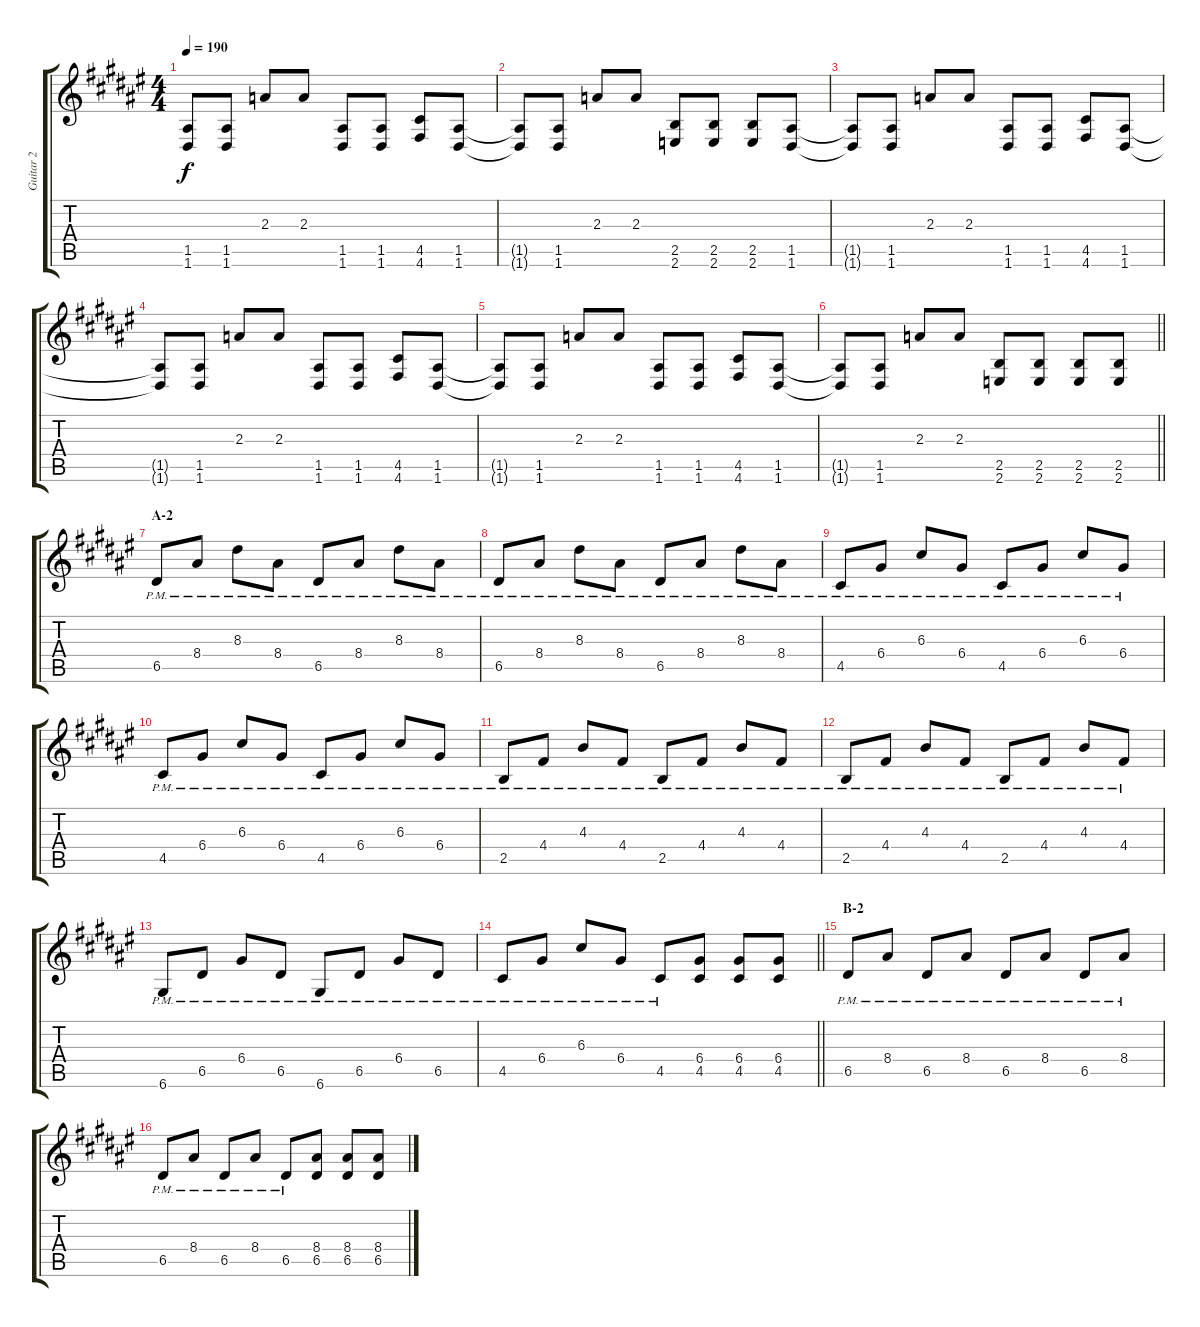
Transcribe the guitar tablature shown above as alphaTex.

\track ("Guitar 2" "Guitar 2") {instrument overdrivenguitar}
\staff {score tabs}
\tuning (E4 B3 G3 D3 A2 D2) {hide}
\ts (4 4)
\tempo 190
\clef g2
\ks f#
(1.5{t} 1.6{t}).8{dy f} (1.5 1.6).8 2.3.8 2.3.8 (1.5 1.6).8 (1.5 1.6).8 (4.5 4.6).8 (1.5 1.6).8 |
(1.5{t} 1.6{t}).8 (1.5 1.6).8 2.3.8 2.3.8 (2.5 2.6).8 (2.5 2.6).8 (2.5 2.6).8 (1.5 1.6).8 |
(1.5{t} 1.6{t}).8 (1.5 1.6).8 2.3.8 2.3.8 (1.5 1.6).8 (1.5 1.6).8 (4.5 4.6).8 (1.5 1.6).8 |
(1.5{t} 1.6{t}).8 (1.5 1.6).8 2.3.8 2.3.8 (1.5 1.6).8 (1.5 1.6).8 (4.5 4.6).8 (1.5 1.6).8 |
(1.5{t} 1.6{t}).8 (1.5 1.6).8 2.3.8 2.3.8 (1.5 1.6).8 (1.5 1.6).8 (4.5 4.6).8 (1.5 1.6).8 |
\barLineRight lightlight
(1.5{t} 1.6{t}).8 (1.5 1.6).8 2.3.8 2.3.8 (2.5 2.6).8 (2.5 2.6).8 (2.5 2.6).8 (2.5 2.6).8 |
\section ("" "A-2")
6.5{pm}.8 8.4{pm}.8 8.3{pm}.8 8.4{pm}.8 6.5{pm}.8 8.4{pm}.8 8.3{pm}.8 8.4{pm}.8 |
6.5{pm}.8 8.4{pm}.8 8.3{pm}.8 8.4{pm}.8 6.5{pm}.8 8.4{pm}.8 8.3{pm}.8 8.4{pm}.8 |
4.5{pm}.8 6.4{pm}.8 6.3{pm}.8 6.4{pm}.8 4.5{pm}.8 6.4{pm}.8 6.3{pm}.8 6.4{pm}.8 |
4.5{pm}.8 6.4{pm}.8 6.3{pm}.8 6.4{pm}.8 4.5{pm}.8 6.4{pm}.8 6.3{pm}.8 6.4{pm}.8 |
2.5{pm}.8 4.4{pm}.8 4.3{pm}.8 4.4{pm}.8 2.5{pm}.8 4.4{pm}.8 4.3{pm}.8 4.4{pm}.8 |
2.5{pm}.8 4.4{pm}.8 4.3{pm}.8 4.4{pm}.8 2.5{pm}.8 4.4{pm}.8 4.3{pm}.8 4.4{pm}.8 |
6.6{pm}.8 6.5{pm}.8 6.4{pm}.8 6.5{pm}.8 6.6{pm}.8 6.5{pm}.8 6.4{pm}.8 6.5{pm}.8 |
\barLineRight lightlight
4.5{pm}.8 6.4{pm}.8 6.3{pm}.8 6.4{pm}.8 4.5{pm}.8 (6.4 4.5).8 (6.4 4.5).8 (6.4 4.5).8 |
\section ("" "B-2")
6.5{pm}.8 8.4{pm}.8 6.5{pm}.8 8.4{pm}.8 6.5{pm}.8 8.4{pm}.8 6.5{pm}.8 8.4{pm}.8 |
6.5{pm}.8 8.4{pm}.8 6.5{pm}.8 8.4{pm}.8 6.5{pm}.8 (8.4 6.5).8 (8.4 6.5).8 (8.4 6.5).8
